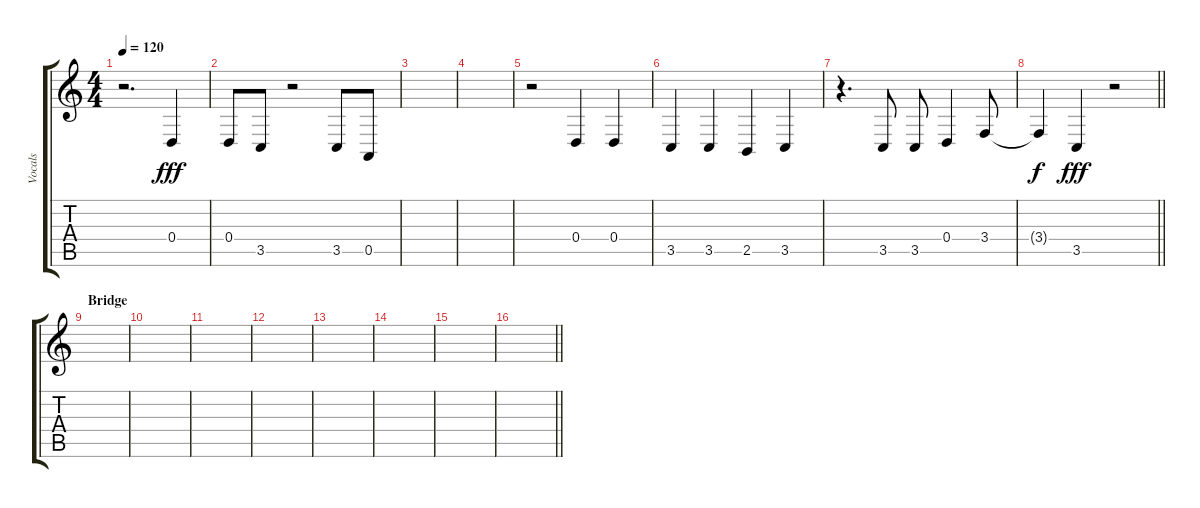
\track ("Vocals" "Vocals") {instrument harpsichord}
\staff {score tabs}
\tuning (E4 B3 G3 D3 A2 D2) {hide}
\ts (4 4)
\tempo 120
\clef g2
\ks c
r.2{d dy fff} 0.4.4 |
0.4.8 3.5.8 r.2 3.5.8 0.5.8 |
|
|
r.2 0.4.4 0.4.4 |
3.5.4 3.5.4 2.5.4 3.5.4 |
r.4{d} 3.5.8 3.5.8 0.4.4 3.4.8 |
\barLineRight lightlight
3.4{t}.4{dy f} 3.5.4{dy fff} r.2 |
\section ("" "Bridge")
|
|
|
|
|
|
|
\barLineRight lightlight
